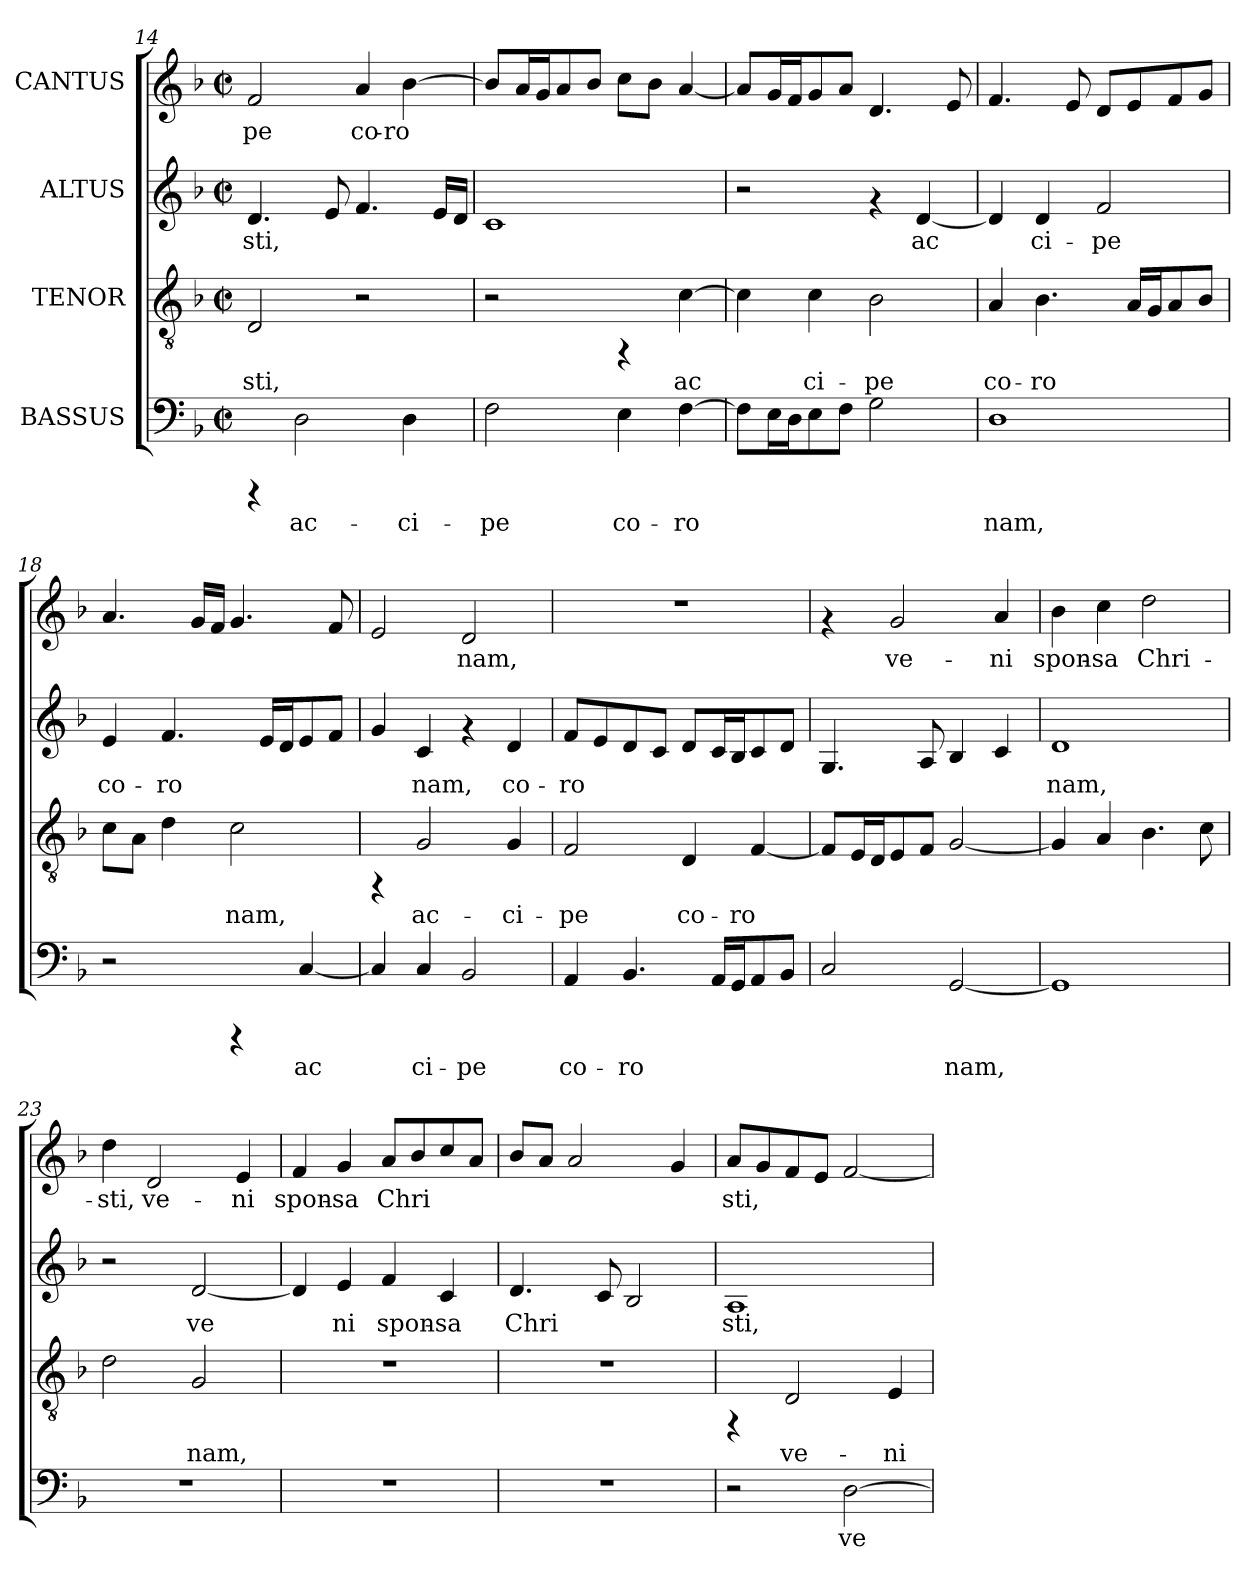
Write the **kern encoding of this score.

**kern	**text	**kern	**text	**kern	**text	**kern	**text
*part4	*part4	*part3	*part3	*part2	*part2	*part1	*part1
*staff4	*staff4	*staff3	*staff3	*staff2	*staff2	*staff1	*staff1
*I"BASSUS	*	*I"TENOR	*	*I"ALTUS	*	*I"CANTUS	*
*clefF4	*	*clefGv2	*	*clefG2	*	*clefG2	*
*k[b-]	*	*k[b-]	*	*k[b-]	*	*k[b-]	*
*F:	*	*F:	*	*F:	*	*F:	*
*M2/2	*	*M2/2	*	*M2/2	*	*M2/2	*
*met(c|)	*	*met(c|)	*	*met(c|)	*	*met(c|)	*
=14	=14	=14	=14	=14	=14	=14	=14
!	!	!	!LO:LY:b:cj	!	!LO:LY:b:cj	!	!LO:LY:b:cj
4rCCC	.	2D/	-sti,	4.d/	-sti,	2f/	-pe
!	!LO:LY:b:cj	!	!	!	!	!	!
2D\	ac-	.	.	.	.	.	.
!	!	!	!	!	!LO:LY:b:cj	!	!
.	.	.	.	8e/	.	.	.
!	!	!	!	!	!LO:LY:b:cj	!	!LO:LY:b:cj
.	.	2r	.	4.f/	.	4a/	co-
!	!LO:LY:b:cj	!	!	!	!	!	!LO:LY:b:cj
4D\	-ci-	.	.	.	.	[>4b-\	-ro-
!	!	!	!	!	!LO:LY:b:cj	!	!
.	.	.	.	16e/L	.	.	.
!	!	!	!	!	!LO:LY:b:cj	!	!
.	.	.	.	16d/J	.	.	.
=15	=15	=15	=15	=15	=15	=15	=15
!	!LO:LY:b:cj	!	!	!	!LO:LY:b:cj	!	!LO:LY:b:cj
2F\	-pe	2r	.	1c	.	8b-/L]	--
!	!	!	!	!	!	!	!LO:LY:b:cj
.	.	.	.	.	.	16a/	--
!	!	!	!	!	!	!	!LO:LY:b:cj
.	.	.	.	.	.	16g/	--
!	!	!	!	!	!	!	!LO:LY:b:cj
.	.	.	.	.	.	8a/	--
!	!	!	!	!	!	!	!LO:LY:b:cj
.	.	.	.	.	.	8b-/J	--
!	!LO:LY:b:cj	!	!	!	!	!	!LO:LY:b:cj
4E\	co-	4rFF	.	.	.	8cc\L	--
!	!	!	!	!	!	!	!LO:LY:b:cj
.	.	.	.	.	.	8b-\J	--
!	!LO:LY:b:cj	!	!LO:LY:b:cj	!	!	!	!LO:LY:b:cj
[>4F\	-ro-	[>4c\	ac-	.	.	[<4a/	--
=16	=16	=16	=16	=16	=16	=16	=16
!	!LO:LY:b:cj	!	!LO:LY:b:cj	!	!	!	!LO:LY:b:cj
8F\L]	--	4c\]	--	2r	.	8a/L]	--
!	!LO:LY:b:cj	!	!	!	!	!	!LO:LY:b:cj
16E\	--	.	.	.	.	16g/	--
!	!LO:LY:b:cj	!	!	!	!	!	!LO:LY:b:cj
16D\	--	.	.	.	.	16f/	--
!	!LO:LY:b:cj	!	!LO:LY:b:cj	!	!	!	!LO:LY:b:cj
8E\	--	4c\	-ci-	.	.	8g/	--
!	!LO:LY:b:cj	!	!	!	!	!	!LO:LY:b:cj
8F\J	--	.	.	.	.	8a/J	--
!	!LO:LY:b:cj	!	!LO:LY:b:cj	!	!	!	!LO:LY:b:cj
2G\	--	2B-\	-pe	4rf	.	4.d/	--
!	!	!	!	!	!LO:LY:b:cj	!	!
.	.	.	.	[<4d/	ac-	.	.
!	!	!	!	!	!	!	!LO:LY:b:cj
.	.	.	.	.	.	8e/	--
=17	=17	=17	=17	=17	=17	=17	=17
!	!LO:LY:b:cj	!	!LO:LY:b:cj	!	!LO:LY:b:cj	!	!LO:LY:b:cj
1D	-nam,	4A/	co-	4d/]	--	4.f/	--
!	!	!	!LO:LY:b:cj	!	!LO:LY:b:cj	!	!
.	.	4.B-\	-ro-	4d/	-ci-	.	.
!	!	!	!	!	!	!	!LO:LY:b:cj
.	.	.	.	.	.	8e/	--
!	!	!	!	!	!LO:LY:b:cj	!	!LO:LY:b:cj
.	.	.	.	2f/	-pe	8d/L	--
!	!	!	!LO:LY:b:cj	!	!	!	!LO:LY:b:cj
.	.	16A/L	--	.	.	8e/	--
!	!	!	!LO:LY:b:cj	!	!	!	!
.	.	16G/	--	.	.	.	.
!	!	!	!LO:LY:b:cj	!	!	!	!LO:LY:b:cj
.	.	8A/	--	.	.	8f/	--
!	!	!	!LO:LY:b:cj	!	!	!	!LO:LY:b:cj
.	.	8B-/J	--	.	.	8g/J	--
!!LO:LB:g=z
=18	=18	=18	=18	=18	=18	=18	=18
!	!	!	!LO:LY:b:cj	!	!LO:LY:b:cj	!	!LO:LY:b:cj
2r	.	8c\L	--	4e/	co-	4.a/	--
!	!	!	!LO:LY:b:cj	!	!	!	!
.	.	8A\J	--	.	.	.	.
!	!	!	!LO:LY:b:cj	!	!LO:LY:b:cj	!	!
.	.	4d\	--	4.f/	-ro-	.	.
!	!	!	!	!	!	!	!LO:LY:b:cj
.	.	.	.	.	.	16g/L	--
!	!	!	!	!	!	!	!LO:LY:b:cj
.	.	.	.	.	.	16f/J	--
!	!	!	!LO:LY:b:cj	!	!	!	!LO:LY:b:cj
4rCCC	.	2c\	-nam,	.	.	4.g/	--
!	!	!	!	!	!LO:LY:b:cj	!	!
.	.	.	.	16e/L	--	.	.
!	!	!	!	!	!LO:LY:b:cj	!	!
.	.	.	.	16d/	--	.	.
!	!LO:LY:b:cj	!	!	!	!LO:LY:b:cj	!	!
[<4C/	ac-	.	.	8e/	--	.	.
!	!	!	!	!	!LO:LY:b:cj	!	!LO:LY:b:cj
.	.	.	.	8f/J	--	8f/	--
=19	=19	=19	=19	=19	=19	=19	=19
!	!LO:LY:b:cj	!	!	!	!LO:LY:b:cj	!	!LO:LY:b:cj
4C/]	--	4rFF	.	4g/	--	2e/	--
!	!LO:LY:b:cj	!	!LO:LY:b:cj	!	!LO:LY:b:cj	!	!
4C/	-ci-	2G/	ac-	4c/	-nam,	.	.
!	!LO:LY:b:cj	!	!	!	!	!	!LO:LY:b:cj
2BB-/	-pe	.	.	4rf	.	2d/	-nam,
!	!	!	!LO:LY:b:cj	!	!LO:LY:b:cj	!	!
.	.	4G/	-ci-	4d/	co-	.	.
=20	=20	=20	=20	=20	=20	=20	=20
!	!LO:LY:b:cj	!	!LO:LY:b:cj	!	!LO:LY:b:cj	!	!
4AA/	co-	2F/	-pe	8f/L	-ro-	1r	.
!	!	!	!	!	!LO:LY:b:cj	!	!
.	.	.	.	8e/	--	.	.
!	!LO:LY:b:cj	!	!	!	!LO:LY:b:cj	!	!
4.BB-/	-ro-	.	.	8d/	--	.	.
!	!	!	!	!	!LO:LY:b:cj	!	!
.	.	.	.	8c/J	--	.	.
!	!	!	!LO:LY:b:cj	!	!LO:LY:b:cj	!	!
.	.	4D/	co-	8d/L	--	.	.
!	!LO:LY:b:cj	!	!	!	!LO:LY:b:cj	!	!
16AA/L	--	.	.	16c/	--	.	.
!	!LO:LY:b:cj	!	!	!	!LO:LY:b:cj	!	!
16GG/	--	.	.	16B-/	--	.	.
!	!LO:LY:b:cj	!	!LO:LY:b:cj	!	!LO:LY:b:cj	!	!
8AA/	--	[<4F/	-ro-	8c/	--	.	.
!	!LO:LY:b:cj	!	!	!	!LO:LY:b:cj	!	!
8BB-/J	--	.	.	8d/J	--	.	.
=21	=21	=21	=21	=21	=21	=21	=21
!	!LO:LY:b:cj	!	!LO:LY:b:cj	!	!LO:LY:b:cj	!	!
2C/	--	8F/L]	--	4.G/	--	4rf	.
!	!	!	!LO:LY:b:cj	!	!	!	!
.	.	16E/	--	.	.	.	.
!	!	!	!LO:LY:b:cj	!	!	!	!
.	.	16D/	--	.	.	.	.
!	!	!	!LO:LY:b:cj	!	!	!	!LO:LY:b:cj
.	.	8E/	--	.	.	2g/	ve-
!	!	!	!LO:LY:b:cj	!	!LO:LY:b:cj	!	!
.	.	8F/J	--	8A/	--	.	.
!	!LO:LY:b:cj	!	!LO:LY:b:cj	!	!LO:LY:b:cj	!	!
[<2GG/	-nam,	[<2G/	--	4B-/	--	.	.
!	!	!	!	!	!LO:LY:b:cj	!	!LO:LY:b:cj
.	.	.	.	4c/	--	4a/	-ni
=22	=22	=22	=22	=22	=22	=22	=22
!	!LO:LY:b:cj	!	!LO:LY:b:cj	!	!LO:LY:b:cj	!	!LO:LY:b:cj
1GG]	.	4G/]	--	1d	-nam,	4b-\	spon-
!	!	!	!LO:LY:b:cj	!	!	!	!LO:LY:b:cj
.	.	4A/	--	.	.	4cc\	-sa
!	!	!	!LO:LY:b:cj	!	!	!	!LO:LY:b:cj
.	.	4.B-\	--	.	.	2dd\	Chri-
!	!	!	!LO:LY:b:cj	!	!	!	!
.	.	8c\	--	.	.	.	.
=23	=23	=23	=23	=23	=23	=23	=23
!	!	!	!LO:LY:b:cj	!	!	!	!LO:LY:b:cj
1r	.	2d\	--	2r	.	4dd\	-sti,
!	!	!	!	!	!	!	!LO:LY:b:cj
.	.	.	.	.	.	2d/	ve-
!	!	!	!LO:LY:b:cj	!	!LO:LY:b:cj	!	!
.	.	2G/	-nam,	[<2d/	ve-	.	.
!	!	!	!	!	!	!	!LO:LY:b:cj
.	.	.	.	.	.	4e/	-ni
!!LO:LB:g=z
=24	=24	=24	=24	=24	=24	=24	=24
!	!	!	!	!	!LO:LY:b:cj	!	!LO:LY:b:cj
1r	.	1r	.	4d/]	--	4f/	spon-
!	!	!	!	!	!LO:LY:b:cj	!	!LO:LY:b:cj
.	.	.	.	4e/	-ni	4g/	-sa
!	!	!	!	!	!LO:LY:b:cj	!	!LO:LY:b:cj
.	.	.	.	4f/	spon-	8a/L	Chri-
!	!	!	!	!	!	!	!LO:LY:b:cj
.	.	.	.	.	.	8b-/	--
!	!	!	!	!	!LO:LY:b:cj	!	!LO:LY:b:cj
.	.	.	.	4c/	-sa	8cc/	--
!	!	!	!	!	!	!	!LO:LY:b:cj
.	.	.	.	.	.	8a/J	--
=25	=25	=25	=25	=25	=25	=25	=25
!	!	!	!	!	!LO:LY:b:cj	!	!LO:LY:b:cj
1r	.	1r	.	4.d/	Chri-	8b-/L	--
!	!	!	!	!	!	!	!LO:LY:b:cj
.	.	.	.	.	.	8a/J	--
!	!	!	!	!	!	!	!LO:LY:b:cj
.	.	.	.	.	.	2a/	--
!	!	!	!	!	!LO:LY:b:cj	!	!
.	.	.	.	8c/	--	.	.
!	!	!	!	!	!LO:LY:b:cj	!	!
.	.	.	.	2B-/	--	.	.
!	!	!	!	!	!	!	!LO:LY:b:cj
.	.	.	.	.	.	4g/	--
=26	=26	=26	=26	=26	=26	=26	=26
!	!	!	!	!	!LO:LY:b:cj	!	!LO:LY:b:cj
2r	.	4rFF	.	1A	-sti,	8a/L	-sti,
!	!	!	!	!	!	!	!LO:LY:b:cj
.	.	.	.	.	.	8g/	.
!	!	!	!LO:LY:b:cj	!	!	!	!LO:LY:b:cj
.	.	2D/	ve-	.	.	8f/	.
!	!	!	!	!	!	!	!LO:LY:b:cj
.	.	.	.	.	.	8e/J	.
!	!LO:LY:b:cj	!	!	!	!	!	!LO:LY:b:cj
[>2D\	ve-	.	.	.	.	[<2f/	.
!	!	!	!LO:LY:b:cj	!	!	!	!
.	.	4E/	-ni	.	.	.	.
=	=	=	=	=	=	=	=
*-	*-	*-	*-	*-	*-	*-	*-
